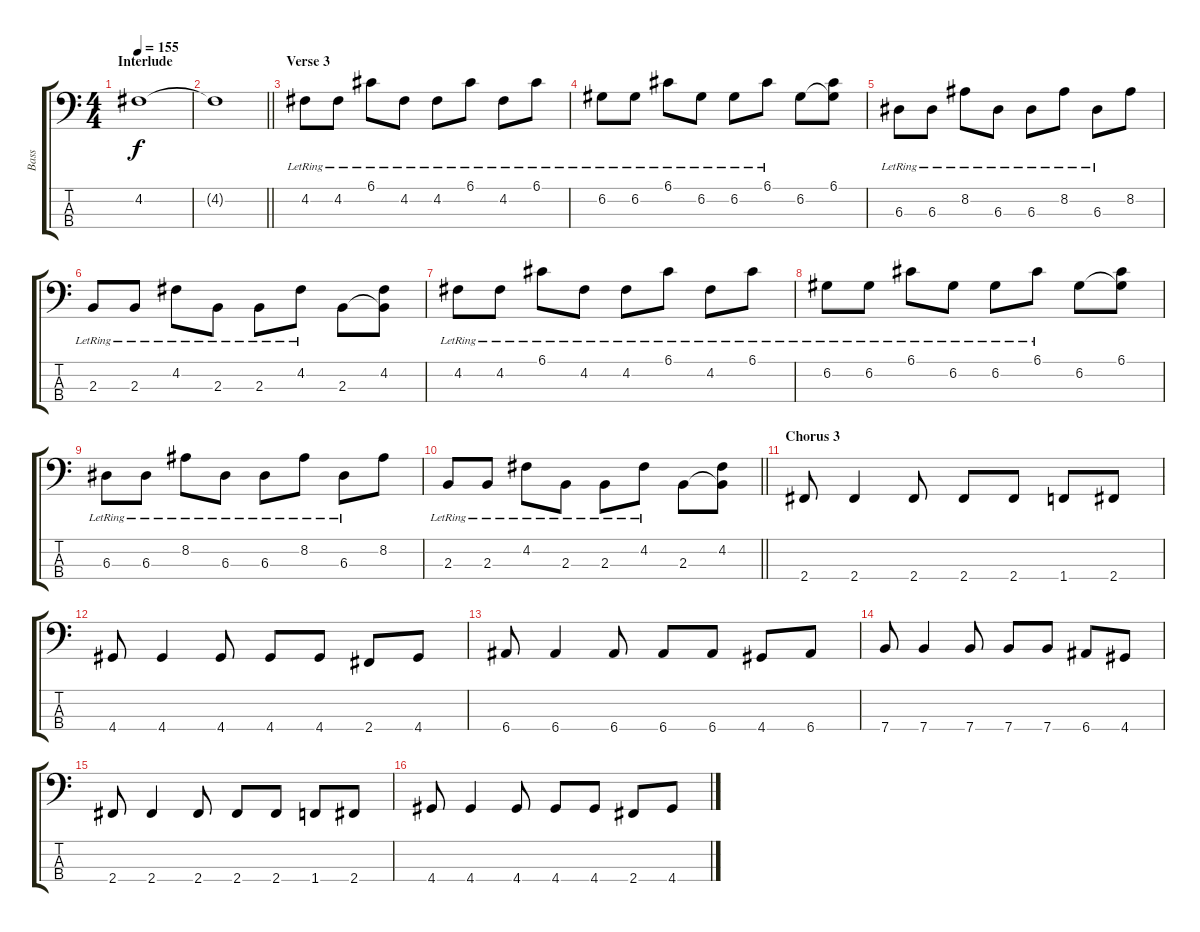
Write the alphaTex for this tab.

\track ("Bass" "Bass") {instrument electricbasspick}
\staff {score tabs}
\tuning (G2 D2 A1 E1) {hide}
\ts (4 4)
\section ("" "Interlude")
\tempo 155
\clef f4
\ks c
4.2.1{dy f} |
\barLineRight lightlight
4.2{t}.1 |
\section ("" "Verse 3")
4.2{lr}.8 4.2{lr}.8 6.1{lr}.8 4.2{lr}.8 4.2{lr}.8 6.1{lr}.8 4.2{lr}.8 6.1{lr}.8 |
6.2{lr}.8 6.2{lr}.8 6.1{lr}.8 6.2{lr}.8 6.2{lr}.8 6.1{lr}.8 6.2.8 (6.1 6.2{t}).8 |
6.3{lr}.8 6.3{lr}.8 8.2{lr}.8 6.3{lr}.8 6.3{lr}.8 8.2{lr}.8 6.3{lr}.8 8.2.8 |
2.3{lr}.8 2.3{lr}.8 4.2{lr}.8 2.3{lr}.8 2.3{lr}.8 4.2{lr}.8 2.3.8 (4.2 2.3{t}).8 |
4.2{lr}.8 4.2{lr}.8 6.1{lr}.8 4.2{lr}.8 4.2{lr}.8 6.1{lr}.8 4.2{lr}.8 6.1{lr}.8 |
6.2{lr}.8 6.2{lr}.8 6.1{lr}.8 6.2{lr}.8 6.2{lr}.8 6.1{lr}.8 6.2.8 (6.1 6.2{t}).8 |
6.3{lr}.8 6.3{lr}.8 8.2{lr}.8 6.3{lr}.8 6.3{lr}.8 8.2{lr}.8 6.3{lr}.8 8.2.8 |
\barLineRight lightlight
2.3{lr}.8 2.3{lr}.8 4.2{lr}.8 2.3{lr}.8 2.3{lr}.8 4.2{lr}.8 2.3.8 (4.2 2.3{t}).8 |
\section ("" "Chorus 3")
2.4.8 2.4.4 2.4.8 2.4.8 2.4.8 1.4.8 2.4.8 |
4.4.8 4.4.4 4.4.8 4.4.8 4.4.8 2.4.8 4.4.8 |
6.4.8 6.4.4 6.4.8 6.4.8 6.4.8 4.4.8 6.4.8 |
7.4.8 7.4.4 7.4.8 7.4.8 7.4.8 6.4.8 4.4.8 |
2.4.8 2.4.4 2.4.8 2.4.8 2.4.8 1.4.8 2.4.8 |
4.4.8 4.4.4 4.4.8 4.4.8 4.4.8 2.4.8 4.4.8
